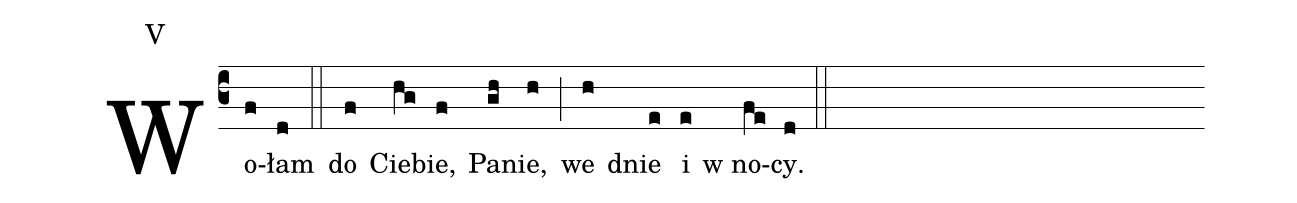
annotation: V;
%%
(c3)Wo(f)łam(d) (::) do(f) Cie(hg)bie,(f) Pa(gh)nie,(h) (;) we(h) dnie(e) i(e) w no(fe)cy.(d) (::) (Z)
